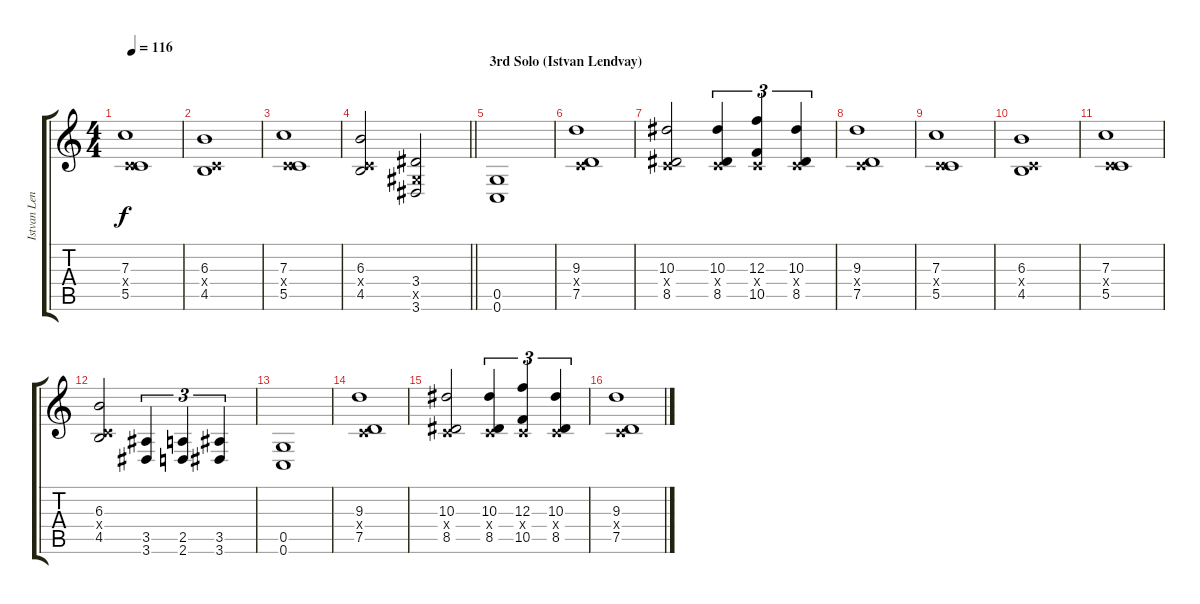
\track ("Istvan Lendvay (Lead)" "Istvan Len") {instrument overdrivenguitar}
\staff {score tabs}
\tuning (D4 A3 F3 C3 G2 C2) {hide}
\ts (4 4)
\tempo 116
\clef g2
\ks c
(7.3 0.4{x} 5.5).1{dy f} |
(6.3 0.4{x} 4.5).1 |
(7.3 0.4{x} 5.5).1 |
\barLineRight lightlight
(6.3 0.4{x} 4.5).2 (3.4 1.5{x} 3.6).2 |
\section ("" "3rd Solo (Istvan Lendvay) ")
(0.5 0.6).1 |
(9.3 0.4{x} 7.5).1 |
(10.3 0.4{x} 8.5).2 (10.3 0.4{x} 8.5).4{tu (3 2)} (12.3 0.4{x} 10.5).4{tu (3 2)} (10.3 0.4{x} 8.5).4{tu (3 2)} |
(9.3 0.4{x} 7.5).1 |
(7.3 0.4{x} 5.5).1 |
(6.3 0.4{x} 4.5).1 |
(7.3 0.4{x} 5.5).1 |
(6.3 0.4{x} 4.5).2 (3.5 3.6).4{tu (3 2)} (2.5 2.6).4{tu (3 2)} (3.5 3.6).4{tu (3 2)} |
(0.5 0.6).1 |
(9.3 0.4{x} 7.5).1 |
(10.3 0.4{x} 8.5).2 (10.3 0.4{x} 8.5).4{tu (3 2)} (12.3 0.4{x} 10.5).4{tu (3 2)} (10.3 0.4{x} 8.5).4{tu (3 2)} |
(9.3 0.4{x} 7.5).1
